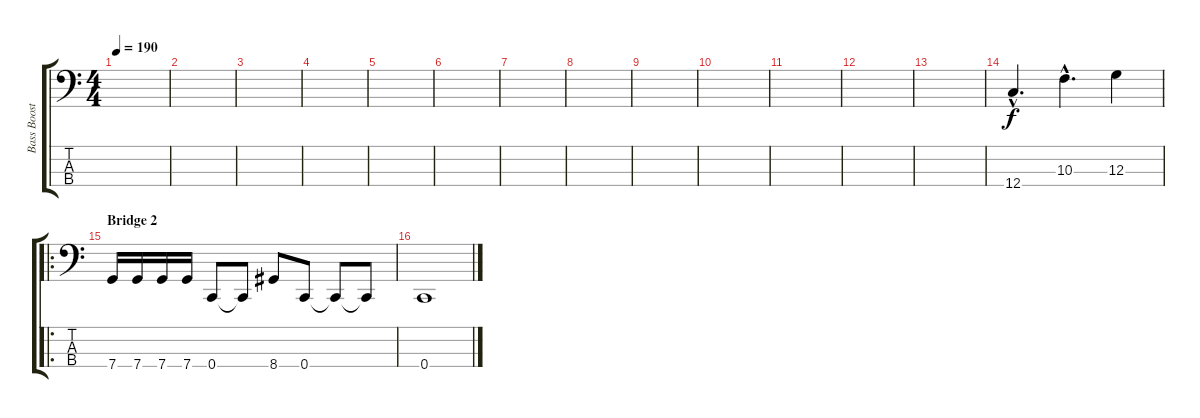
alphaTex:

\track ("Bass Boost" "Bass Boost") {instrument slapbass2}
\staff {score tabs}
\tuning (F2 C2 G1 C1) {hide}
\ts (4 4)
\tempo 190
\clef f4
\ks c
|
|
|
|
|
|
|
|
|
|
|
|
|
12.4{hac}.4{d} 10.3{hac}.4{d} 12.3.4 |
\ro
\section ("" "Bridge 2")
7.4.16 7.4.16 7.4.16 7.4.16 0.4.8 0.4{t}.8 8.4.8 0.4.8 0.4{t}.8 0.4{t}.8 |
0.4.1
